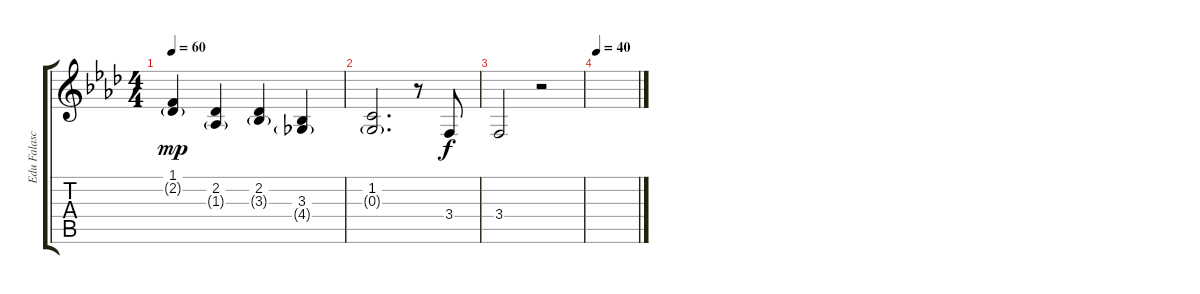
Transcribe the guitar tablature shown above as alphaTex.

\track ("Edu Falaschi" "Edu Falasc") {instrument choiraahs}
\staff {score tabs}
\tuning (E4 B3 G3 D3 A2 E2) {hide}
\ts (4 4)
\tempo 60
\clef g2
\ks ab
(1.1 2.2{g}).4{dy mp} (2.2 1.3{g}).4 (2.2 3.3{g}).4 (3.3 4.4{g}).4 |
(1.2 0.3{g}).2{d} r.8 3.4.8{dy f} |
3.4.2 r.2 |
\tempo 40
